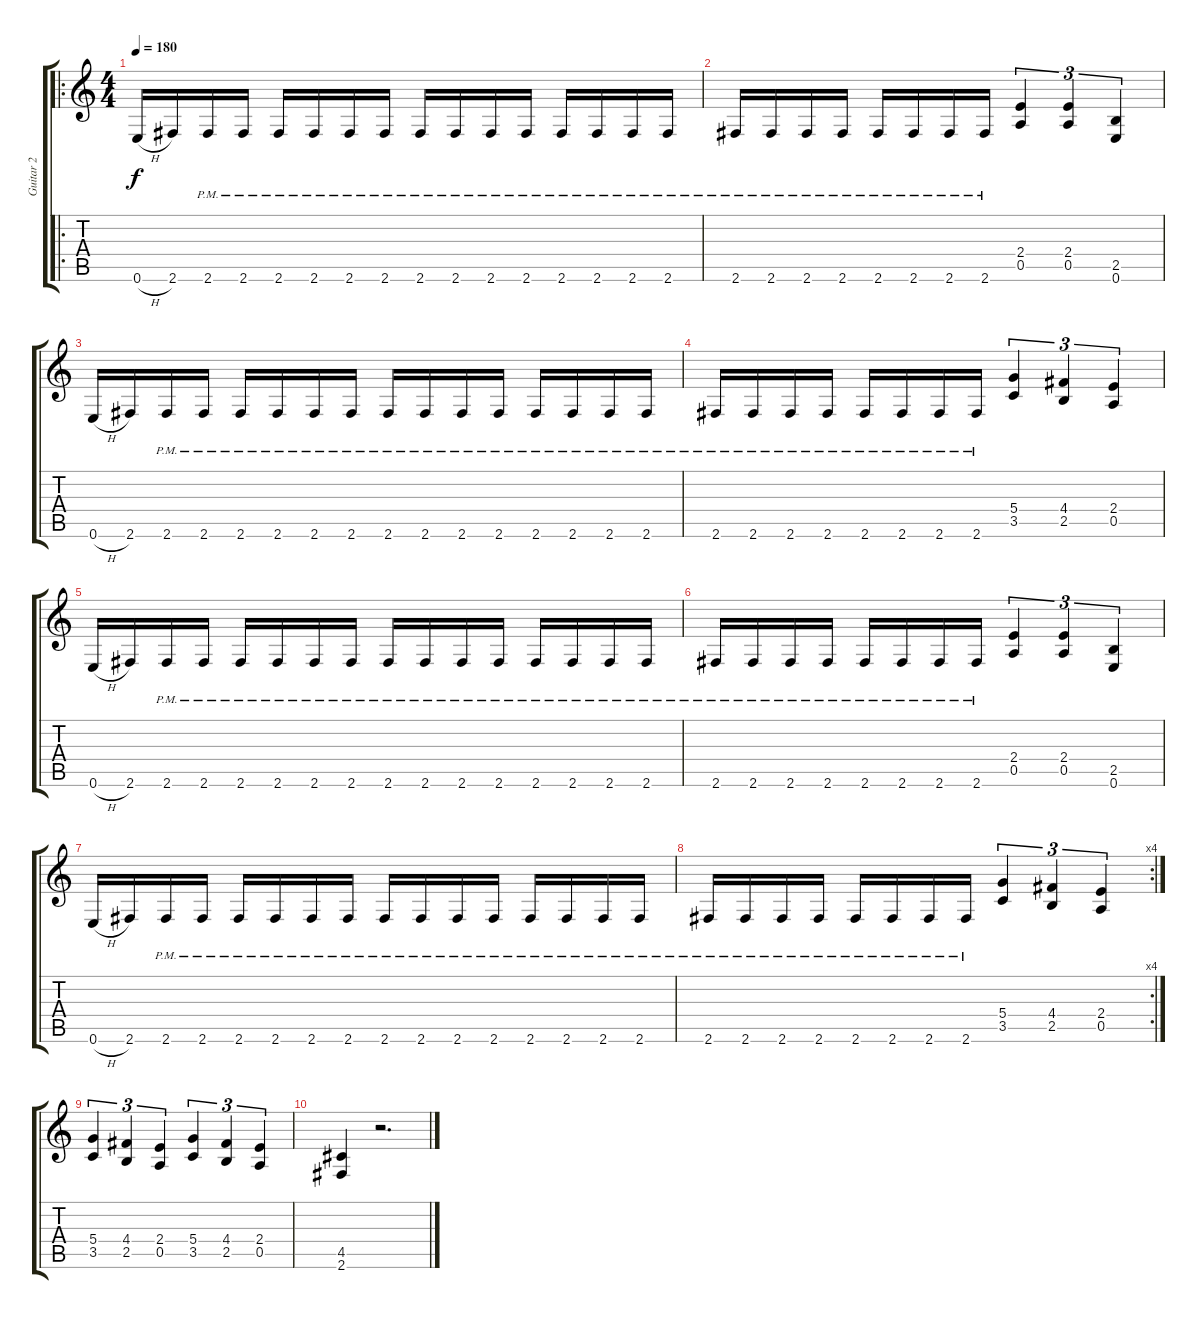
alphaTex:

\track ("Guitar 2" "Guitar 2") {instrument distortionguitar}
\staff {score tabs}
\tuning (E4 B3 G3 D3 A2 E2) {hide}
\ro
\ts (4 4)
\tempo 180
\clef g2
\ks c
0.6{h}.16{dy f} 2.6.16 2.6{pm}.16 2.6{pm}.16 2.6{pm}.16 2.6{pm}.16 2.6{pm}.16 2.6{pm}.16 2.6{pm}.16 2.6{pm}.16 2.6{pm}.16 2.6{pm}.16 2.6{pm}.16 2.6{pm}.16 2.6{pm}.16 2.6{pm}.16 |
2.6{pm}.16 2.6{pm}.16 2.6{pm}.16 2.6{pm}.16 2.6{pm}.16 2.6{pm}.16 2.6{pm}.16 2.6{pm}.16 (2.4 0.5).4{tu (3 2)} (2.4 0.5).4{tu (3 2)} (2.5 0.6).4{tu (3 2)} |
0.6{h}.16 2.6.16 2.6{pm}.16 2.6{pm}.16 2.6{pm}.16 2.6{pm}.16 2.6{pm}.16 2.6{pm}.16 2.6{pm}.16 2.6{pm}.16 2.6{pm}.16 2.6{pm}.16 2.6{pm}.16 2.6{pm}.16 2.6{pm}.16 2.6{pm}.16 |
2.6{pm}.16 2.6{pm}.16 2.6{pm}.16 2.6{pm}.16 2.6{pm}.16 2.6{pm}.16 2.6{pm}.16 2.6{pm}.16 (5.4 3.5).4{tu (3 2)} (4.4 2.5).4{tu (3 2)} (2.4 0.5).4{tu (3 2)} |
0.6{h}.16 2.6.16 2.6{pm}.16 2.6{pm}.16 2.6{pm}.16 2.6{pm}.16 2.6{pm}.16 2.6{pm}.16 2.6{pm}.16 2.6{pm}.16 2.6{pm}.16 2.6{pm}.16 2.6{pm}.16 2.6{pm}.16 2.6{pm}.16 2.6{pm}.16 |
2.6{pm}.16 2.6{pm}.16 2.6{pm}.16 2.6{pm}.16 2.6{pm}.16 2.6{pm}.16 2.6{pm}.16 2.6{pm}.16 (2.4 0.5).4{tu (3 2)} (2.4 0.5).4{tu (3 2)} (2.5 0.6).4{tu (3 2)} |
0.6{h}.16 2.6.16 2.6{pm}.16 2.6{pm}.16 2.6{pm}.16 2.6{pm}.16 2.6{pm}.16 2.6{pm}.16 2.6{pm}.16 2.6{pm}.16 2.6{pm}.16 2.6{pm}.16 2.6{pm}.16 2.6{pm}.16 2.6{pm}.16 2.6{pm}.16 |
\rc 4
2.6{pm}.16 2.6{pm}.16 2.6{pm}.16 2.6{pm}.16 2.6{pm}.16 2.6{pm}.16 2.6{pm}.16 2.6{pm}.16 (5.4 3.5).4{tu (3 2)} (4.4 2.5).4{tu (3 2)} (2.4 0.5).4{tu (3 2)} |
(5.4 3.5).4{tu (3 2)} (4.4 2.5).4{tu (3 2)} (2.4 0.5).4{tu (3 2)} (5.4 3.5).4{tu (3 2)} (4.4 2.5).4{tu (3 2)} (2.4 0.5).4{tu (3 2)} |
(4.5 2.6).4 r.2{d}
